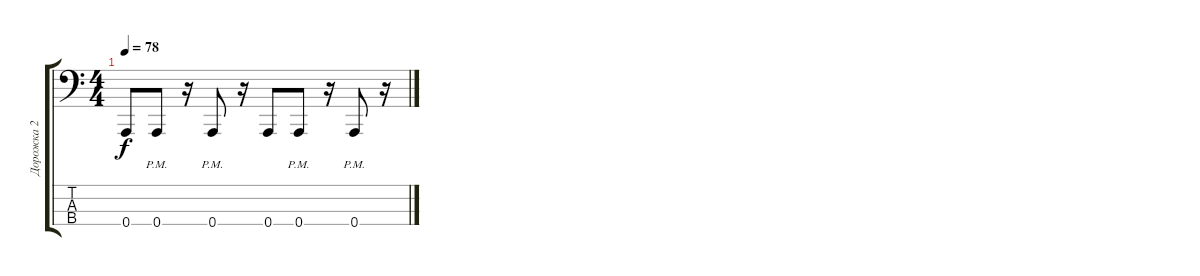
\track ("Дорожка 2" "Дорожка 2") {instrument fretlessbass}
\staff {score tabs}
\tuning (C2 G1 D1 A0) {hide}
\ts (4 4)
\tempo 78
\clef f4
\ks c
0.4.8{dy f} 0.4{pm}.8 r.16 0.4{pm}.8 r.16 0.4.8 0.4{pm}.8 r.16 0.4{pm}.8 r.16
